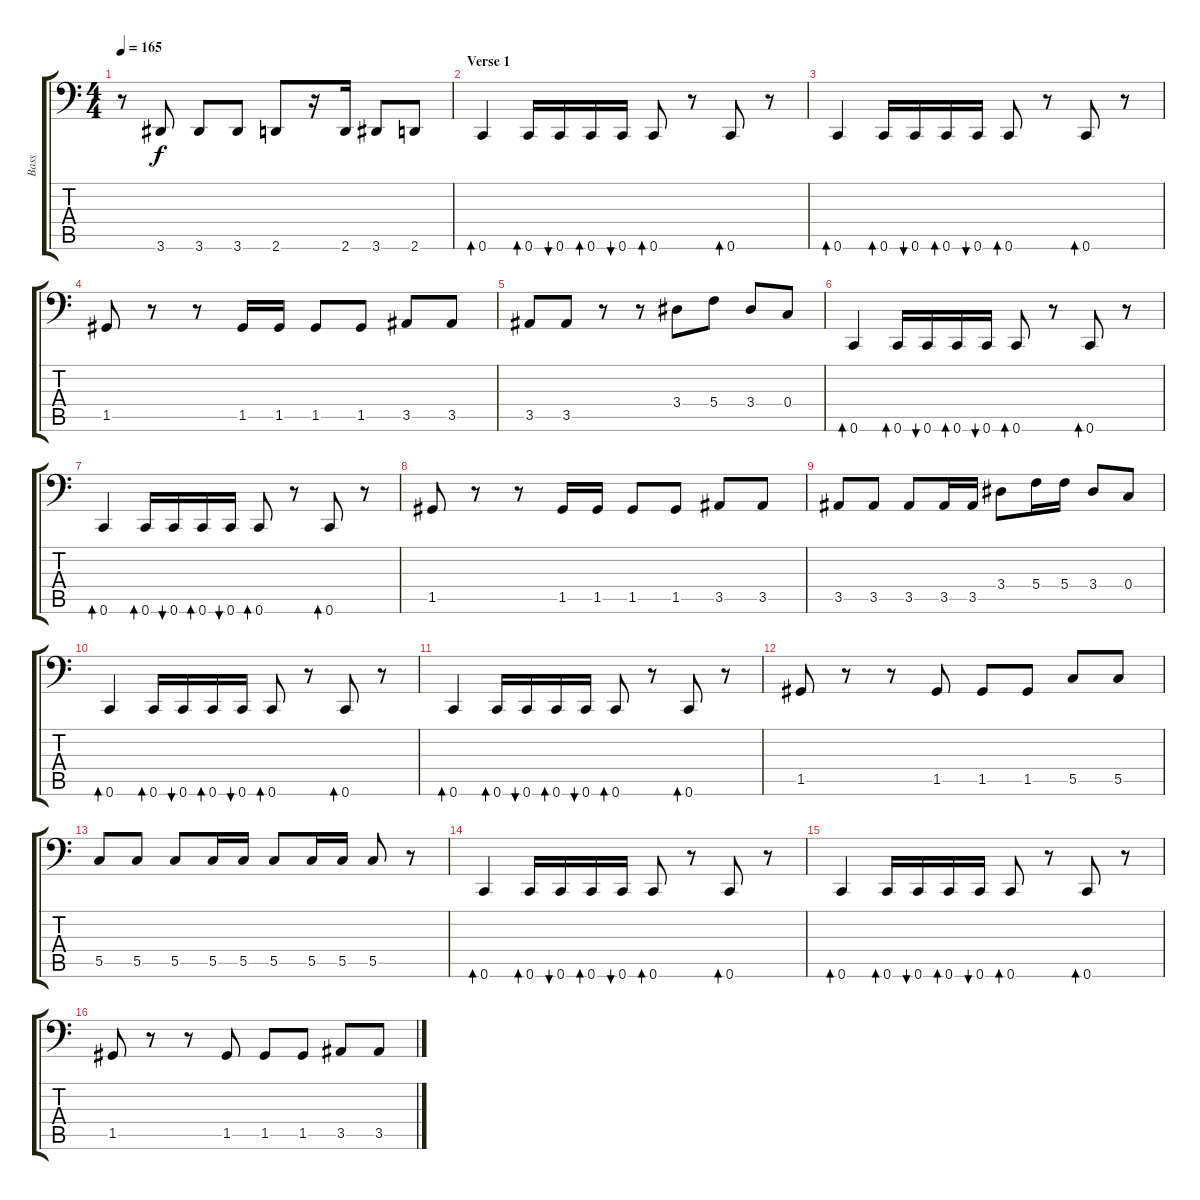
\track ("Bass" "Bass") {instrument electricbassfinger}
\staff {score tabs}
\tuning (D3 A2 F2 C2 G1 C1) {hide}
\ts (4 4)
\tempo 165
\clef f4
\ks c
r.8{dy f} 3.6.8 3.6.8 3.6.8 2.6.8 r.16 2.6.16 3.6.8 2.6.8 |
\section ("" "Verse 1")
0.6.4{bd 60 instrument electricbasspick} 0.6.16{bd 60} 0.6.16{bu 60} 0.6.16{bd 60} 0.6.16{bu 60} 0.6.8{bd 60} r.8 0.6.8{bd 60} r.8 |
0.6.4{bd 60} 0.6.16{bd 60} 0.6.16{bu 60} 0.6.16{bd 60} 0.6.16{bu 60} 0.6.8{bd 60} r.8 0.6.8{bd 60} r.8 |
1.5.8 r.8 r.8 1.5.16 1.5.16 1.5.8 1.5.8 3.5.8 3.5.8 |
3.5.8 3.5.8 r.8 r.8 3.4.8 5.4.8 3.4.8 0.4.8 |
0.6.4{bd 60} 0.6.16{bd 60} 0.6.16{bu 60} 0.6.16{bd 60} 0.6.16{bu 60} 0.6.8{bd 60} r.8 0.6.8{bd 60} r.8 |
0.6.4{bd 60} 0.6.16{bd 60} 0.6.16{bu 60} 0.6.16{bd 60} 0.6.16{bu 60} 0.6.8{bd 60} r.8 0.6.8{bd 60} r.8 |
1.5.8 r.8 r.8 1.5.16 1.5.16 1.5.8 1.5.8 3.5.8 3.5.8 |
3.5.8 3.5.8 3.5.8 3.5.16 3.5.16 3.4.8 5.4.16 5.4.16 3.4.8 0.4.8 |
0.6.4{bd 60} 0.6.16{bd 60} 0.6.16{bu 60} 0.6.16{bd 60} 0.6.16{bu 60} 0.6.8{bd 60} r.8 0.6.8{bd 60} r.8 |
0.6.4{bd 60} 0.6.16{bd 60} 0.6.16{bu 60} 0.6.16{bd 60} 0.6.16{bu 60} 0.6.8{bd 60} r.8 0.6.8{bd 60} r.8 |
1.5.8 r.8 r.8 1.5.8 1.5.8 1.5.8 5.5.8 5.5.8 |
5.5.8 5.5.8 5.5.8 5.5.16 5.5.16 5.5.8 5.5.16 5.5.16 5.5.8 r.8 |
0.6.4{bd 60} 0.6.16{bd 60} 0.6.16{bu 60} 0.6.16{bd 60} 0.6.16{bu 60} 0.6.8{bd 60} r.8 0.6.8{bd 60} r.8 |
0.6.4{bd 60} 0.6.16{bd 60} 0.6.16{bu 60} 0.6.16{bd 60} 0.6.16{bu 60} 0.6.8{bd 60} r.8 0.6.8{bd 60} r.8 |
1.5.8 r.8 r.8 1.5.8 1.5.8 1.5.8 3.5.8 3.5.8
